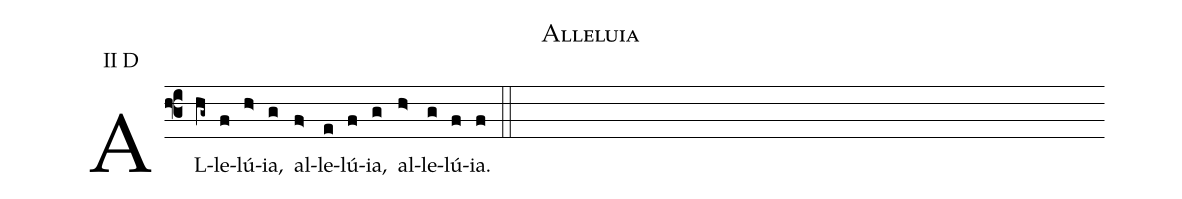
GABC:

name: Alleluia;
annotation: II D;
mode: 2;
%%
(f3)
AL(hg~)le(f)lú(h>)ia,(g) al(f>)le(e)lú(f)ia,(g) al(h>)le(g)lú(f)ia.(f) (::)
